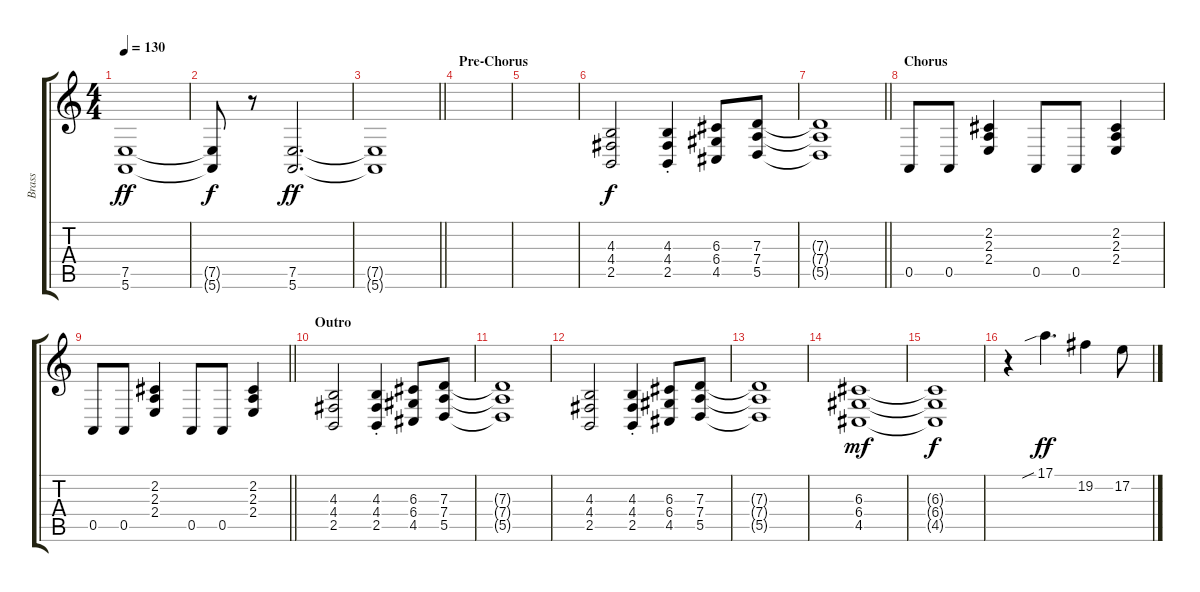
\track ("Brass" "Brass") {instrument brasssection}
\staff {score tabs}
\tuning (E4 B3 G3 D3 A2 E2) {hide}
\ts (4 4)
\tempo 130
\clef g2
\ks c
(7.5{t} 5.6{t}).1{dy ff} |
(7.5{t} 5.6{t}).8{dy f} r.8 (7.5 5.6).2{d dy ff} |
\barLineRight lightlight
(7.5{t} 5.6{t}).1 |
\section ("" "Pre-Chorus")
|
|
(4.3 4.4 2.5).2{dy f volume 13 balance 16 instrument brasssection} (4.3{st} 4.4{st} 2.5{st}).4 (6.3 6.4 4.5).8 (7.3 7.4 5.5).8 |
\barLineRight lightlight
(7.3{t} 7.4{t} 5.5{t}).1 |
\section ("" "Chorus")
0.5.8 0.5.8 (2.2 2.3 2.4).4 0.5.8 0.5.8 (2.2 2.3 2.4).4 |
\barLineRight lightlight
0.5.8 0.5.8 (2.2 2.3 2.4).4 0.5.8 0.5.8 (2.2 2.3 2.4).4 |
\section ("" "Outro")
(4.3 4.4 2.5).2{volume 13 balance 16 instrument brasssection} (4.3{st} 4.4{st} 2.5{st}).4 (6.3 6.4 4.5).8 (7.3 7.4 5.5).8 |
(7.3{t} 7.4{t} 5.5{t}).1 |
(4.3 4.4 2.5).2 (4.3{st} 4.4{st} 2.5{st}).4 (6.3 6.4 4.5).8 (7.3 7.4 5.5).8 |
(7.3{t} 7.4{t} 5.5{t}).1 |
(6.3 6.4 4.5).1{dy mf volume 10} |
(6.3{t} 6.4{t} 4.5{t}).1{dy f} |
r.4 17.1{sib}.4{d dy ff volume 14 instrument sopranosax} 19.2.4 17.2.8
